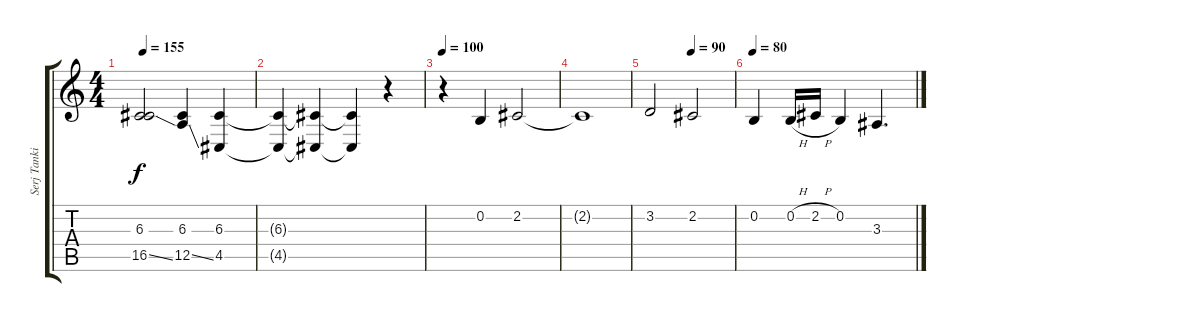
\track ("Serj Tankian and Daron Malkian Vocals" "Serj Tanki") {instrument lead6voice}
\staff {score tabs}
\tuning (E4 B3 G3 D3 A2 D2) {hide}
\ts (4 4)
\tempo 155
\clef g2
\ks c
(6.3 16.5{ss}).2{dy f} (6.3 12.5{ss}).4 (6.3 4.5).4 |
(6.3{t} 4.5{t}).4{volume 12} (6.3{t} 4.5{t}).4{volume 8} (6.3{t} 4.5{t}).4{volume 4} r.4 |
\tempo 100
r.4 0.2.4{volume 16} 2.2.2 |
2.2{t}.1 |
\tempo (90 0.5)
3.2.2 2.2.2 |
\tempo 80
0.2.4 0.2{h}.16 2.2{h}.16 0.2.4 3.3.4{d}
